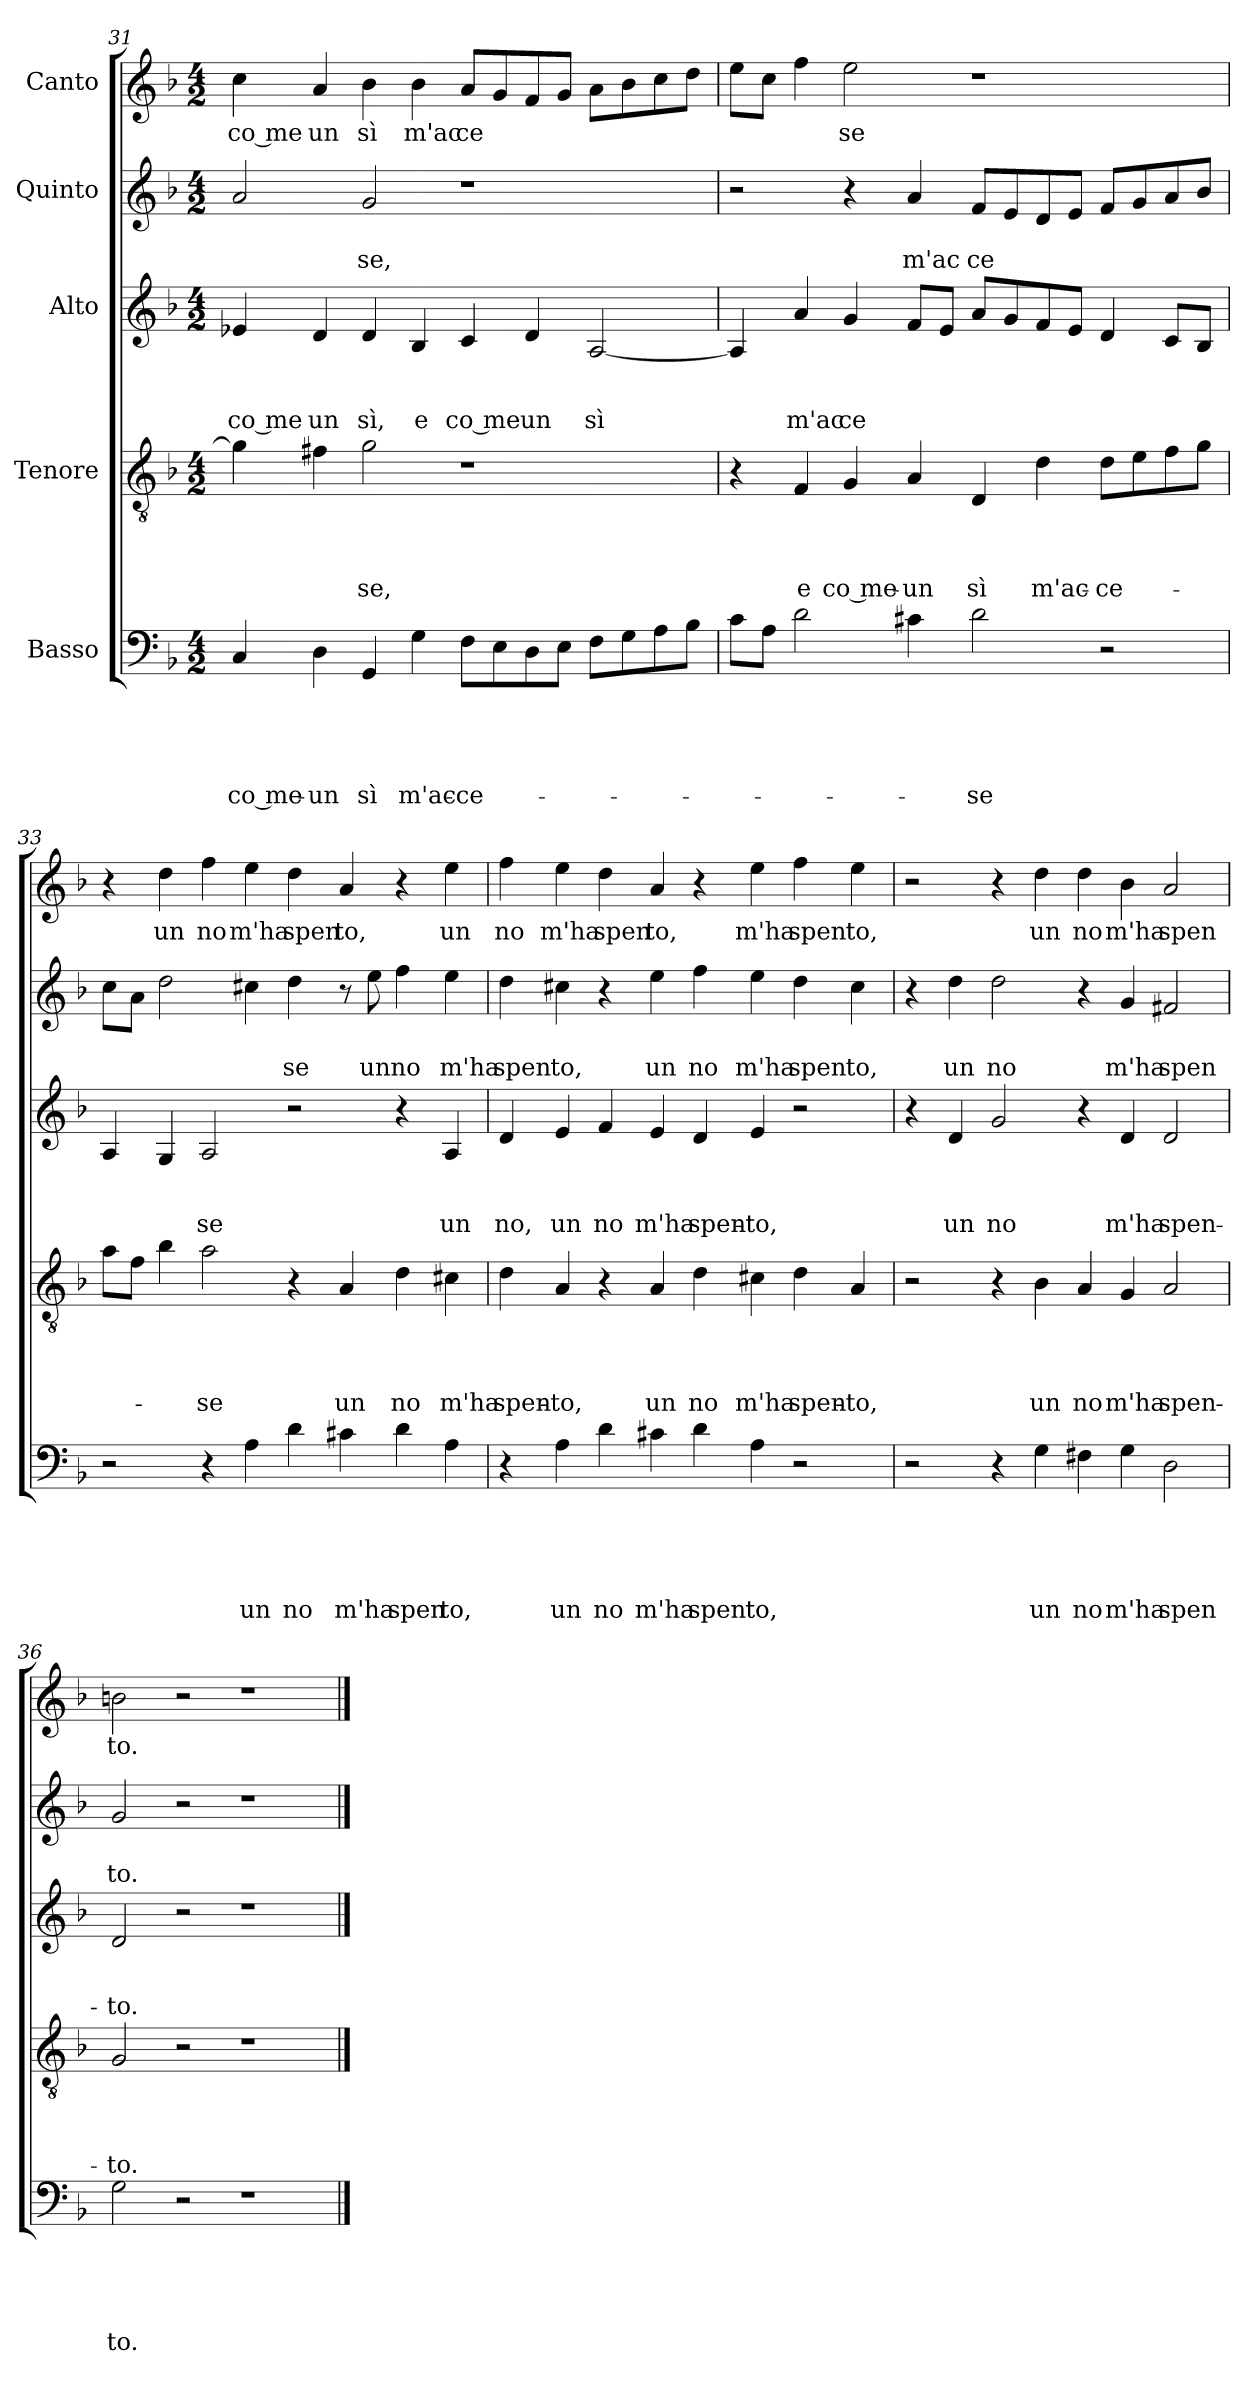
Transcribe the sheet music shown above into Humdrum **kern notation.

**kern	**text	**text	**text	**text	**text	**kern	**text	**text	**text	**text	**kern	**text	**text	**text	**kern	**text	**text	**kern	**text
*part5	*part5	*part5	*part5	*part5	*part5	*part4	*part4	*part4	*part4	*part4	*part3	*part3	*part3	*part3	*part2	*part2	*part2	*part1	*part1
*staff5	*staff5	*staff5	*staff5	*staff5	*staff5	*staff4	*staff4	*staff4	*staff4	*staff4	*staff3	*staff3	*staff3	*staff3	*staff2	*staff2	*staff2	*staff1	*staff1
*I"Basso	*	*	*	*	*	*I"Tenore	*	*	*	*	*I"Alto	*	*	*	*I"Quinto	*	*	*I"Canto	*
*clefF4	*	*	*	*	*	*clefGv2	*	*	*	*	*clefG2	*	*	*	*clefG2	*	*	*clefG2	*
*k[b-]	*	*	*	*	*	*k[b-]	*	*	*	*	*k[b-]	*	*	*	*k[b-]	*	*	*k[b-]	*
*F:	*	*	*	*	*	*F:	*	*	*	*	*F:	*	*	*	*F:	*	*	*F:	*
*M4/2	*	*	*	*	*	*M4/2	*	*	*	*	*M4/2	*	*	*	*M4/2	*	*	*M4/2	*
=31	=31	=31	=31	=31	=31	=31	=31	=31	=31	=31	=31	=31	=31	=31	=31	=31	=31	=31	=31
!	!	!	!	!	!LO:LY:b	!	!	!	!	!	!	!	!	!LO:LY:b	!	!	!	!	!LO:LY:b
4C/	.	.	.	.	co me-	4g\]	.	.	.	.	4e-X/	.	.	co me	2a/	.	.	4cc\	co me
!	!	!	!	!	!LO:LY:b	!	!	!	!	!	!	!	!	!LO:LY:b	!	!	!	!	!LO:LY:b
4D\	.	.	.	.	-un	4f#X\	.	.	.	.	4d/	.	.	un	.	.	.	4a/	un
!	!	!	!	!	!LO:LY:b	!	!	!	!	!LO:LY:b	!	!	!	!LO:LY:b	!	!	!LO:LY:b	!	!LO:LY:b
4GG/	.	.	.	.	sì	2g\	.	.	.	-se,	4d/	.	.	sì,	2g/	.	se,	4b-\	sì
!	!	!	!	!	!LO:LY:b	!	!	!	!	!	!	!	!	!LO:LY:b	!	!	!	!	!LO:LY:b
4G\	.	.	.	.	m'ac-	.	.	.	.	.	4B-/	.	.	e	.	.	.	4b-\	m'ac
!	!	!	!	!	!LO:LY:b	!	!	!	!	!	!	!	!	!LO:LY:b	!	!	!	!	!LO:LY:b
8F\L	.	.	.	.	-ce-	1r	.	.	.	.	4c/	.	.	co me	1r	.	.	8a/L	ce
8E\	.	.	.	.	.	.	.	.	.	.	.	.	.	.	.	.	.	8g/	.
!	!	!	!	!	!	!	!	!	!	!	!	!	!	!LO:LY:b	!	!	!	!	!
8D\	.	.	.	.	.	.	.	.	.	.	4d/	.	.	un	.	.	.	8f/	.
8E\J	.	.	.	.	.	.	.	.	.	.	.	.	.	.	.	.	.	8g/J	.
!	!	!	!	!	!	!	!	!	!	!	!	!	!	!LO:LY:b	!	!	!	!	!
8F\L	.	.	.	.	.	.	.	.	.	.	[<2A/	.	.	sì	.	.	.	8a\L	.
8G\	.	.	.	.	.	.	.	.	.	.	.	.	.	.	.	.	.	8b-\	.
8A\	.	.	.	.	.	.	.	.	.	.	.	.	.	.	.	.	.	8cc\	.
8B-\J	.	.	.	.	.	.	.	.	.	.	.	.	.	.	.	.	.	8dd\J	.
=32	=32	=32	=32	=32	=32	=32	=32	=32	=32	=32	=32	=32	=32	=32	=32	=32	=32	=32	=32
8c\L	.	.	.	.	.	4r	.	.	.	.	4A/]	.	.	.	2r	.	.	8ee\L	.
8A\J	.	.	.	.	.	.	.	.	.	.	.	.	.	.	.	.	.	8cc\J	.
!	!	!	!	!	!	!	!	!	!	!LO:LY:b	!	!	!	!LO:LY:b	!	!	!	!	!
2d\	.	.	.	.	.	4F/	.	.	.	e	4a/	.	.	m'ac	.	.	.	4ff\	.
!	!	!	!	!	!	!	!	!	!	!LO:LY:b	!	!	!	!LO:LY:b	!	!	!	!	!LO:LY:b
.	.	.	.	.	.	4G/	.	.	.	co me-	4g/	.	.	ce	4r	.	.	2ee\	se
!	!	!	!	!	!	!	!	!	!	!LO:LY:b	!	!	!	!	!	!	!LO:LY:b	!	!
4c#X\	.	.	.	.	.	4A/	.	.	.	-un	8f/L	.	.	.	4a/	.	m'ac	.	.
.	.	.	.	.	.	.	.	.	.	.	8e/J	.	.	.	.	.	.	.	.
!	!	!	!	!	!LO:LY:b	!	!	!	!	!LO:LY:b	!	!	!	!	!	!	!LO:LY:b	!	!
2d\	.	.	.	.	-se	4D/	.	.	.	sì	8a/L	.	.	.	8f/L	.	ce	1r	.
.	.	.	.	.	.	.	.	.	.	.	8g/	.	.	.	8e/	.	.	.	.
!	!	!	!	!	!	!	!	!	!	!LO:LY:b	!	!	!	!	!	!	!	!	!
.	.	.	.	.	.	4d\	.	.	.	m'ac-	8f/	.	.	.	8d/	.	.	.	.
.	.	.	.	.	.	.	.	.	.	.	8e/J	.	.	.	8e/J	.	.	.	.
!	!	!	!	!	!	!	!	!	!	!LO:LY:b	!	!	!	!	!	!	!	!	!
2r	.	.	.	.	.	8d\L	.	.	.	-ce-	4d/	.	.	.	8f/L	.	.	.	.
.	.	.	.	.	.	8e\	.	.	.	.	.	.	.	.	8g/	.	.	.	.
.	.	.	.	.	.	8f\	.	.	.	.	8c/L	.	.	.	8a/	.	.	.	.
.	.	.	.	.	.	8g\J	.	.	.	.	8B-/J	.	.	.	8b-/J	.	.	.	.
!!LO:LB:g=z
=33	=33	=33	=33	=33	=33	=33	=33	=33	=33	=33	=33	=33	=33	=33	=33	=33	=33	=33	=33
2r	.	.	.	.	.	8a\L	.	.	.	.	4A/	.	.	.	8cc\L	.	.	4r	.
.	.	.	.	.	.	8f\J	.	.	.	.	.	.	.	.	8a\J	.	.	.	.
!	!	!	!	!	!	!	!	!	!	!	!	!	!	!	!	!	!	!	!LO:LY:b
.	.	.	.	.	.	4b-\	.	.	.	.	4G/	.	.	.	2dd\	.	.	4dd\	un
!	!	!	!	!	!	!	!	!	!	!LO:LY:b	!	!	!	!LO:LY:b	!	!	!	!	!LO:LY:b
4r	.	.	.	.	.	2a\	.	.	.	-se	2A/	.	.	se	.	.	.	4ff\	no
!	!	!	!	!	!LO:LY:b	!	!	!	!	!	!	!	!	!	!	!	!	!	!LO:LY:b
4A\	.	.	.	.	un	.	.	.	.	.	.	.	.	.	4cc#X\	.	.	4ee\	m'ha
!	!	!	!	!	!LO:LY:b	!	!	!	!	!	!	!	!	!	!	!	!LO:LY:b	!	!LO:LY:b
4d\	.	.	.	.	no	4r	.	.	.	.	2r	.	.	.	4dd\	.	se	4dd\	spen
!	!	!	!	!	!LO:LY:b	!	!	!	!	!LO:LY:b	!	!	!	!	!	!	!	!	!LO:LY:b
4c#X\	.	.	.	.	m'ha	4A/	.	.	.	un	.	.	.	.	8r	.	.	4a/	to,
!	!	!	!	!	!	!	!	!	!	!	!	!	!	!	!	!	!LO:LY:b	!	!
.	.	.	.	.	.	.	.	.	.	.	.	.	.	.	8ee\	.	un	.	.
!	!	!	!	!	!LO:LY:b	!	!	!	!	!LO:LY:b	!	!	!	!	!	!	!LO:LY:b	!	!
4d\	.	.	.	.	spen	4d\	.	.	.	no	4r	.	.	.	4ff\	.	no	4r	.
!	!	!	!	!	!LO:LY:b	!	!	!	!	!LO:LY:b	!	!	!	!LO:LY:b	!	!	!LO:LY:b	!	!LO:LY:b
4A\	.	.	.	.	to,	4c#X\	.	.	.	m'ha	4A/	.	.	un	4ee\	.	m'ha	4ee\	un
=34	=34	=34	=34	=34	=34	=34	=34	=34	=34	=34	=34	=34	=34	=34	=34	=34	=34	=34	=34
!	!	!	!	!	!	!	!	!	!	!LO:LY:b	!	!	!	!LO:LY:b	!	!	!LO:LY:b	!	!LO:LY:b
4r	.	.	.	.	.	4d\	.	.	.	spen-	4d/	.	.	no,	4dd\	.	spen	4ff\	no
!	!	!	!	!	!LO:LY:b	!	!	!	!	!LO:LY:b	!	!	!	!LO:LY:b	!	!	!LO:LY:b	!	!LO:LY:b
4A\	.	.	.	.	un	4A/	.	.	.	-to,	4e/	.	.	un	4cc#X\	.	to,	4ee\	m'ha
!	!	!	!	!	!LO:LY:b	!	!	!	!	!	!	!	!	!LO:LY:b	!	!	!	!	!LO:LY:b
4d\	.	.	.	.	no	4r	.	.	.	.	4f/	.	.	no	4r	.	.	4dd\	spen
!	!	!	!	!	!LO:LY:b	!	!	!	!	!LO:LY:b	!	!	!	!LO:LY:b	!	!	!LO:LY:b	!	!LO:LY:b
4c#X\	.	.	.	.	m'ha	4A/	.	.	.	un	4e/	.	.	m'ha	4ee\	.	un	4a/	to,
!	!	!	!	!	!LO:LY:b	!	!	!	!	!LO:LY:b	!	!	!	!LO:LY:b	!	!	!LO:LY:b	!	!
4d\	.	.	.	.	spen	4d\	.	.	.	no	4d/	.	.	spen-	4ff\	.	no	4r	.
!	!	!	!	!	!LO:LY:b	!	!	!	!	!LO:LY:b	!	!	!	!LO:LY:b	!	!	!LO:LY:b	!	!LO:LY:b
4A\	.	.	.	.	to,	4c#X\	.	.	.	m'ha	4e/	.	.	-to,	4ee\	.	m'ha	4ee\	m'ha
!	!	!	!	!	!	!	!	!	!	!LO:LY:b	!	!	!	!	!	!	!LO:LY:b	!	!LO:LY:b
2r	.	.	.	.	.	4d\	.	.	.	spen-	2r	.	.	.	4dd\	.	spen	4ff\	spen
!	!	!	!	!	!	!	!	!	!	!LO:LY:b	!	!	!	!	!	!	!LO:LY:b	!	!LO:LY:b
.	.	.	.	.	.	4A/	.	.	.	-to,	.	.	.	.	4cc#\	.	to,	4ee\	to,
=35	=35	=35	=35	=35	=35	=35	=35	=35	=35	=35	=35	=35	=35	=35	=35	=35	=35	=35	=35
2r	.	.	.	.	.	2r	.	.	.	.	4r	.	.	.	4r	.	.	2r	.
!	!	!	!	!	!	!	!	!	!	!	!	!	!	!LO:LY:b	!	!	!LO:LY:b	!	!
.	.	.	.	.	.	.	.	.	.	.	4d/	.	.	un	4dd\	.	un	.	.
!	!	!	!	!	!	!	!	!	!	!	!	!	!	!LO:LY:b	!	!	!LO:LY:b	!	!
4r	.	.	.	.	.	4r	.	.	.	.	2g/	.	.	no	2dd\	.	no	4r	.
!	!	!	!	!	!LO:LY:b	!	!	!	!	!LO:LY:b	!	!	!	!	!	!	!	!	!LO:LY:b
4G\	.	.	.	.	un	4B-\	.	.	.	un	.	.	.	.	.	.	.	4dd\	un
!	!	!	!	!	!LO:LY:b	!	!	!	!	!LO:LY:b	!	!	!	!	!	!	!	!	!LO:LY:b
4F#X\	.	.	.	.	no	4A/	.	.	.	no	4r	.	.	.	4r	.	.	4dd\	no
!	!	!	!	!	!LO:LY:b	!	!	!	!	!LO:LY:b	!	!	!	!LO:LY:b	!	!	!LO:LY:b	!	!LO:LY:b
4G\	.	.	.	.	m'ha	4G/	.	.	.	m'ha	4d/	.	.	m'ha	4g/	.	m'ha	4b-\	m'ha
!	!	!	!	!	!LO:LY:b	!	!	!	!	!LO:LY:b	!	!	!	!LO:LY:b	!	!	!LO:LY:b	!	!LO:LY:b
2D\	.	.	.	.	spen	2A/	.	.	.	spen-	2d/	.	.	spen-	2f#X/	.	spen	2a/	spen
=36	=36	=36	=36	=36	=36	=36	=36	=36	=36	=36	=36	=36	=36	=36	=36	=36	=36	=36	=36
!	!	!	!	!	!LO:LY:b	!	!	!	!	!LO:LY:b	!	!	!	!LO:LY:b	!	!	!LO:LY:b	!	!LO:LY:b
2G\	.	.	.	.	to.	2G/	.	.	.	-to.	2d/	.	.	-to.	2g/	.	to.	2bn\	to.
2r	.	.	.	.	.	2r	.	.	.	.	2r	.	.	.	2r	.	.	2r	.
1r	.	.	.	.	.	1r	.	.	.	.	1r	.	.	.	1r	.	.	1r	.
==	==	==	==	==	==	==	==	==	==	==	==	==	==	==	==	==	==	==	==
*-	*-	*-	*-	*-	*-	*-	*-	*-	*-	*-	*-	*-	*-	*-	*-	*-	*-	*-	*-
